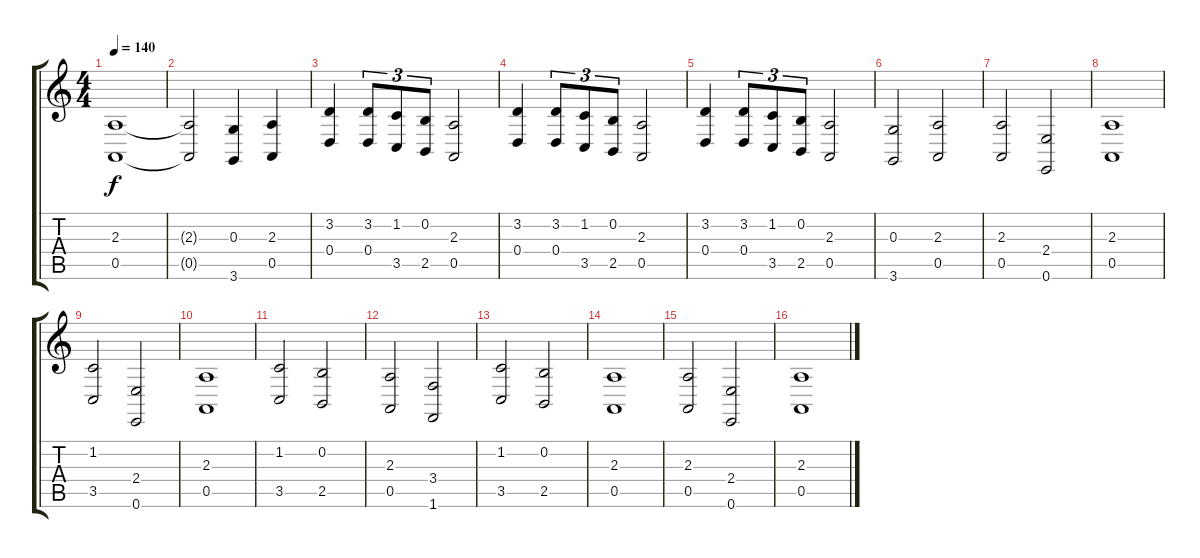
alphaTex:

\track "" {instrument stringensemble1}
\staff {score tabs}
\tuning (E4 B3 G3 D3 A2 E2) {hide}
\ts (4 4)
\tempo 140
\clef g2
\ks c
(2.3{t} 0.5{t}).1{dy f} |
(2.3{t} 0.5{t}).2 (0.3 3.6).4 (2.3 0.5).4 |
(3.2 0.4).4 (3.2 0.4).8{tu (3 2)} (1.2 3.5).8{tu (3 2)} (0.2 2.5).8{tu (3 2)} (2.3 0.5).2 |
(3.2 0.4).4 (3.2 0.4).8{tu (3 2)} (1.2 3.5).8{tu (3 2)} (0.2 2.5).8{tu (3 2)} (2.3 0.5).2 |
(3.2 0.4).4 (3.2 0.4).8{tu (3 2)} (1.2 3.5).8{tu (3 2)} (0.2 2.5).8{tu (3 2)} (2.3 0.5).2 |
(0.3 3.6).2 (2.3 0.5).2 |
(2.3 0.5).2 (2.4 0.6).2 |
(2.3 0.5).1 |
(1.2 3.5).2 (2.4 0.6).2 |
(2.3 0.5).1 |
(1.2 3.5).2 (0.2 2.5).2 |
(2.3 0.5).2 (3.4 1.6).2 |
(1.2 3.5).2 (0.2 2.5).2 |
(2.3 0.5).1 |
(2.3 0.5).2 (2.4 0.6).2 |
(2.3 0.5).1
